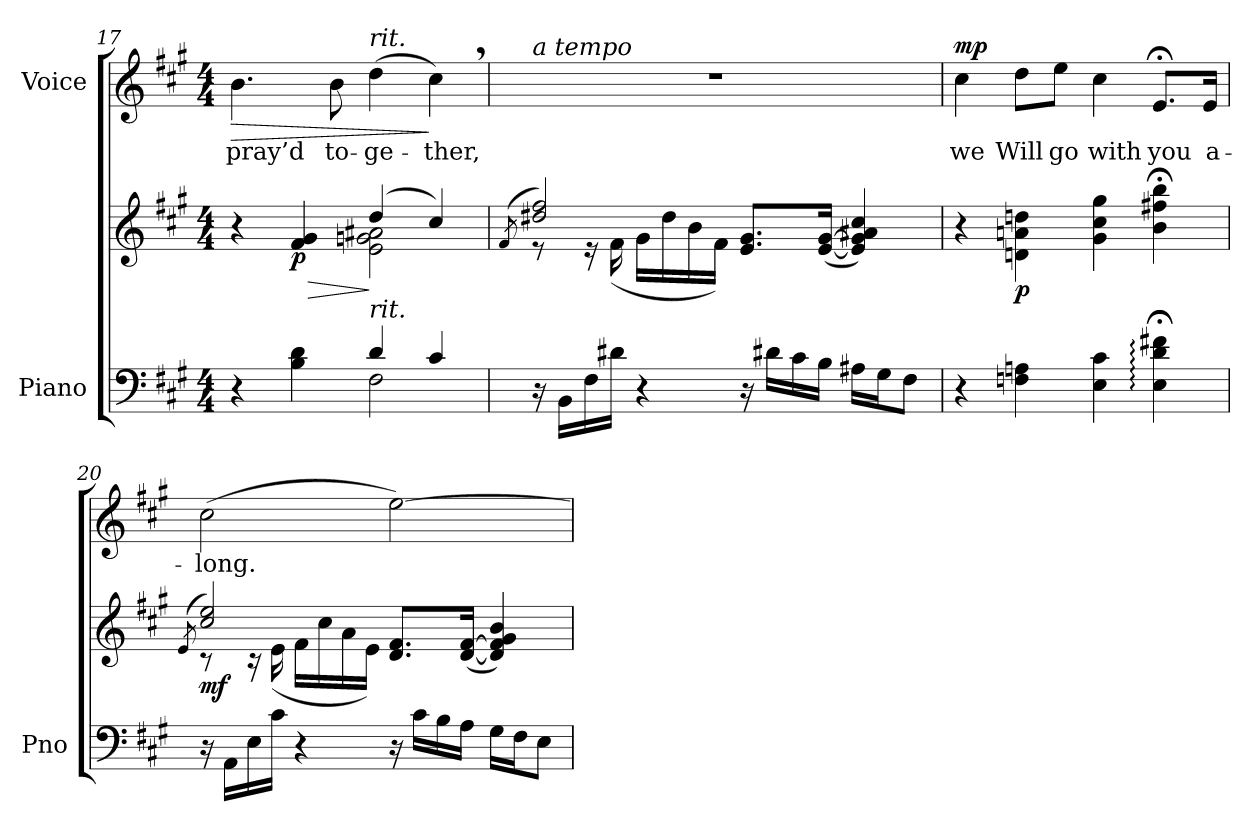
**kern	**kern	**dynam	**kern	**text	**dynam
*part2	*part2	*part2	*part1	*part1	*part1
*staff3	*staff2	*staff2/3	*staff1	*staff1	*staff1
*I"Piano	*	*	*I"Voice	*	*
*I'Pno	*	*	*	*	*
!!LO:LB:g=z
*clefF4	*clefG2	*	*clefG2	*	*
*k[f#c#g#]	*k[f#c#g#]	*	*k[f#c#g#]	*	*
*M4/4	*M4/4	*	*M4/4	*	*
*MM76	*MM76	*	*MM76	*	*
=17	=17	=17	=17	=17	=17
*^	*^	*	*	*	*
!	!	!	!	!	!	!LO:LY:b	!LO:HP:b
4r	2ryy	4r	2ryy	.	4.b\	pray’d	>
!	!	!	!	!LO:HP:b	!	!	!
!	!	!	!	!LO:DY:n=1:b	!	!	!
4B\ 4d\	.	4f#/ 4g#/	.	> p	.	.	.
!	!	!	!	!	!	!LO:LY:b	!
.	.	.	.	.	8b\	to-	.
*	*	*	*	*	*MM72	*	*
!	!	!	!	!	!LO:TX:a:i:t=rit.	!	!
!	!	!LO:TX:b:i:t=rit.	!	!	!	!	!
!	!	!	!	!	!	!LO:LY:b	!
4d/	2F#\	(>4dd/	2e\ 2gn\ 2a#X\	]	(>4dd\	-ge-	.
!	!	!	!	!	!	!LO:LY:b	!
4c#/	.	4cc#/)	.	.	4cc#,\)	-ther,	]
*v	*v	*	*	*	*	*	*
=18	=18	=18	=18	=18	=18	=18
*	*	*	*	*MM80	*	*
.	(>8qf#/	.	.	.	.	.
!	!	!	!	!LO:TX:a:i:t=a tempo	!	!
!	!	!	!LO:DY:b	!	!	!
!	!	!	!LO:DY:n=1:b	!	!	!
16r	2dd#X/ 2ff#/)	8r	mf other-dynamics	1r	.	.
16BB\LL	.	.	.	.	.	.
16F#\	.	16r	.	.	.	.
16d#X\JJ	.	(<16f#\	.	.	.	.
4r	.	16g#\LL	.	.	.	.
.	.	16dd#\	.	.	.	.
.	.	16b\	.	.	.	.
.	.	16f#\JJ)	.	.	.	.
16r	2ryy	8.e/ 8.g#/L	.	.	.	.
16d#X\LL	.	.	.	.	.	.
16c#\	.	.	.	.	.	.
16B\JJ	.	(>[16e/ [16g#/Jk	.	.	.	.
16A#X\LL	.	4e/] 4g#/] 4a#X/ 4cc#/)	.	.	.	.
16G#\J	.	.	.	.	.	.
8F#\J	.	.	.	.	.	.
*	*v	*v	*	*	*	*
=19	=19	=19	=19	=19	=19
!	!	!	!	!LO:LY:b	!LO:DY:a
4r	4r	.	4cc#\	we	mp
!	!	!LO:DY:b	!	!LO:LY:b	!
4Fn\ 4An\	4dn\ 4an\ 4ddn\	p	8dd\L	Will	.
!	!	!	!	!LO:LY:b	!
.	.	.	8ee\J	go	.
!	!	!	!	!LO:LY:b	!
4E\ 4c#\	4g#\ 4cc#\ 4gg#\	.	4cc#\	with	.
!	!	!	!	!LO:LY:b	!
4E\;<: 4d\;<: 4f#X\;<:	4b\;< 4ff#X\;< 4bb\;<	.	8.e;</L	you	.
!	!	!	!	!LO:LY:b	!
.	.	.	16e/Jk	a-	.
!!LO:LB:g=z
=20	=20	=20	=20	=20	=20
.	(>8qe/	.	.	.	.
*	*^	*	*	*	*
!	!	!	!LO:DY:b	!	!LO:LY:b	!
16r	2cc#/ 2ee/)	8r	mf	(>2cc#\	-long.	.
16AA\LL	.	.	.	.	.	.
16E\	.	16r	.	.	.	.
16c#\JJ	.	(<16e\	.	.	.	.
4r	.	16f#\LL	.	.	.	.
.	.	16cc#\	.	.	.	.
.	.	16a\	.	.	.	.
.	.	16e\JJ)	.	.	.	.
16r	2ryy	8.d/ 8.f#/L	.	[2ee\)	.	.
16c#\LL	.	.	.	.	.	.
16B\	.	.	.	.	.	.
16A\JJ	.	(>[16d/ [16f#/Jk	.	.	.	.
16G#\LL	.	4d/] 4f#/] 4g#/ 4b/)	.	.	.	.
16F#\J	.	.	.	.	.	.
8E\J	.	.	.	.	.	.
*	*v	*v	*	*	*	*
=	=	=	=	=	=
*-	*-	*-	*-	*-	*-
